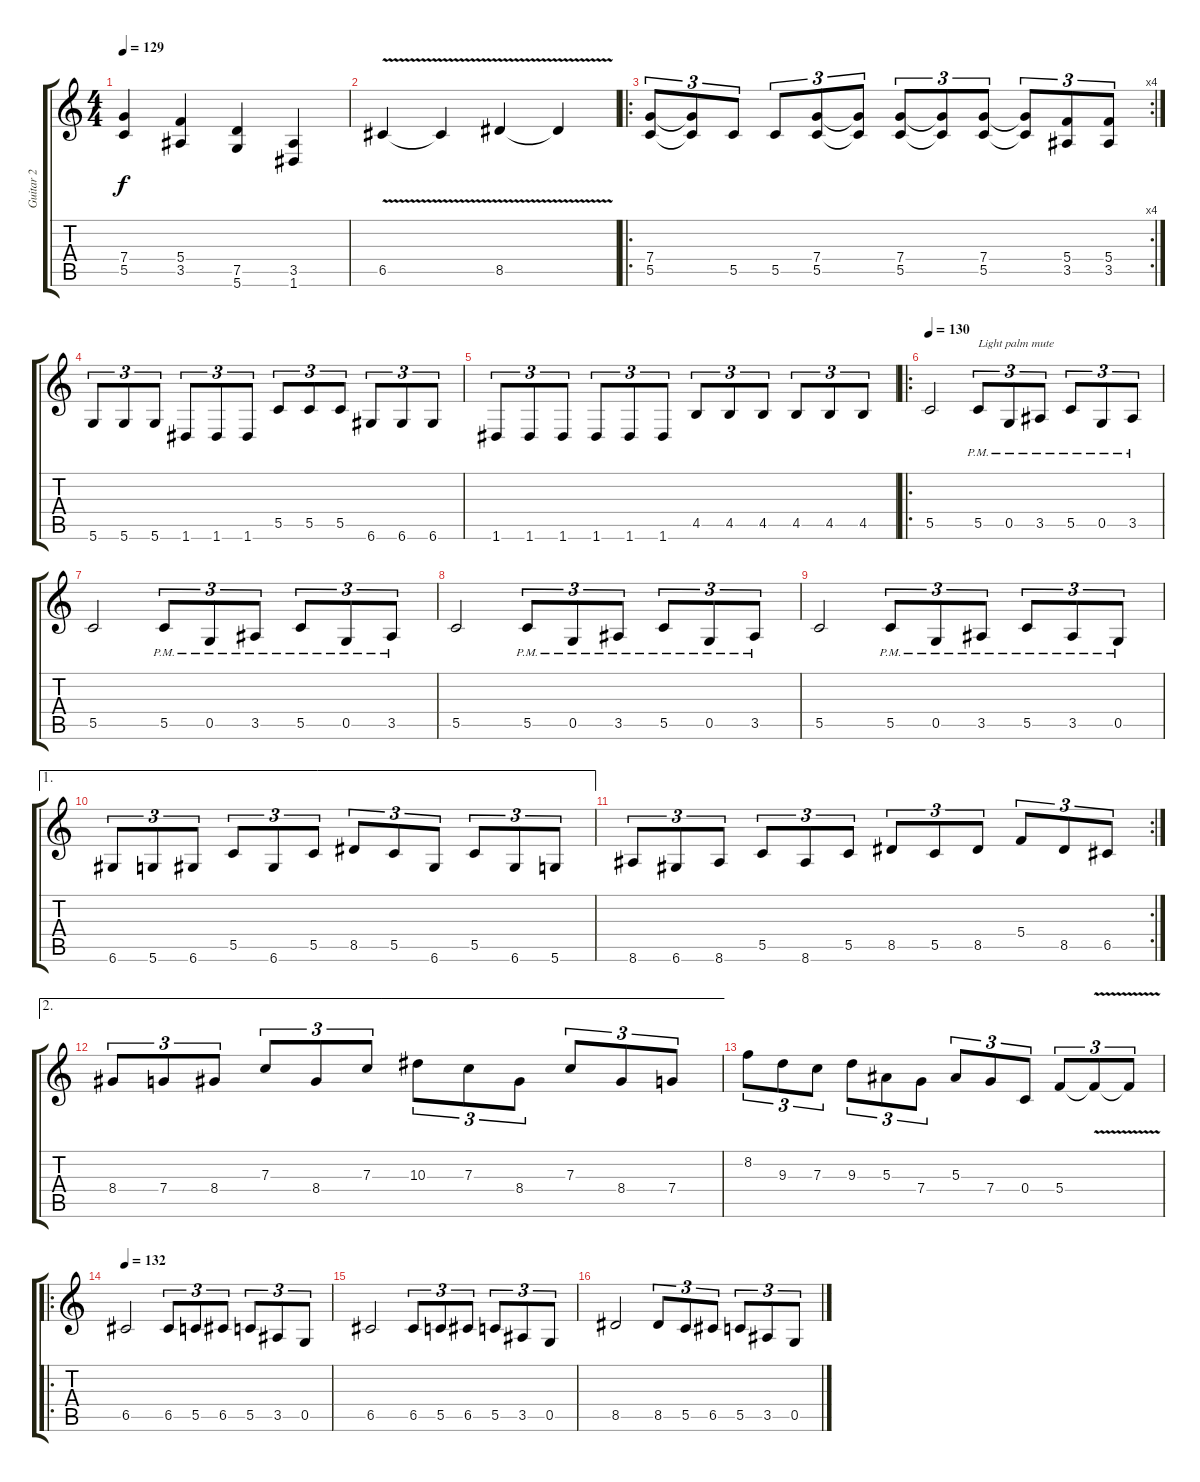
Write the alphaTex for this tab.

\track ("Guitar 2" "Guitar 2") {instrument distortionguitar}
\staff {score tabs}
\tuning (D4 A3 F3 C3 G2 D2) {hide}
\ts (4 4)
\tempo 129
\clef g2
\ks c
(7.4 5.5).4{dy f} (5.4 3.5).4 (7.5 5.6).4 (3.5 1.6).4 |
6.5{v}.4 6.5{v t}.4 8.5{v}.4 8.5{v t}.4 |
\ro
\rc 4
(7.4 5.5).8{tu (3 2)} (7.4{t} 5.5{t}).8{tu (3 2)} 5.5.8{tu (3 2)} 5.5.8{tu (3 2)} (7.4 5.5).8{tu (3 2)} (7.4{t} 5.5{t}).8{tu (3 2)} (7.4 5.5).8{tu (3 2)} (7.4{t} 5.5{t}).8{tu (3 2)} (7.4 5.5).8{tu (3 2)} (7.4{t} 5.5{t}).8{tu (3 2)} (5.4 3.5).8{tu (3 2)} (5.4 3.5).8{tu (3 2)} |
5.6.8{tu (3 2)} 5.6.8{tu (3 2)} 5.6.8{tu (3 2)} 1.6.8{tu (3 2)} 1.6.8{tu (3 2)} 1.6.8{tu (3 2)} 5.5.8{tu (3 2)} 5.5.8{tu (3 2)} 5.5.8{tu (3 2)} 6.6.8{tu (3 2)} 6.6.8{tu (3 2)} 6.6.8{tu (3 2)} |
1.6.8{tu (3 2)} 1.6.8{tu (3 2)} 1.6.8{tu (3 2)} 1.6.8{tu (3 2)} 1.6.8{tu (3 2)} 1.6.8{tu (3 2)} 4.5.8{tu (3 2)} 4.5.8{tu (3 2)} 4.5.8{tu (3 2)} 4.5.8{tu (3 2)} 4.5.8{tu (3 2)} 4.5.8{tu (3 2)} |
\ro
\tempo 130
5.5.2 5.5{pm}.8{tu (3 2) txt "Light palm mute"} 0.5{pm}.8{tu (3 2)} 3.5{pm}.8{tu (3 2)} 5.5{pm}.8{tu (3 2)} 0.5{pm}.8{tu (3 2)} 3.5{pm}.8{tu (3 2)} |
5.5.2 5.5{pm}.8{tu (3 2)} 0.5{pm}.8{tu (3 2)} 3.5{pm}.8{tu (3 2)} 5.5{pm}.8{tu (3 2)} 0.5{pm}.8{tu (3 2)} 3.5{pm}.8{tu (3 2)} |
5.5.2 5.5{pm}.8{tu (3 2)} 0.5{pm}.8{tu (3 2)} 3.5{pm}.8{tu (3 2)} 5.5{pm}.8{tu (3 2)} 0.5{pm}.8{tu (3 2)} 3.5{pm}.8{tu (3 2)} |
5.5.2 5.5{pm}.8{tu (3 2)} 0.5{pm}.8{tu (3 2)} 3.5{pm}.8{tu (3 2)} 5.5{pm}.8{tu (3 2)} 3.5{pm}.8{tu (3 2)} 0.5{pm}.8{tu (3 2)} |
\ae 1
6.6.8{tu (3 2)} 5.6.8{tu (3 2)} 6.6.8{tu (3 2)} 5.5.8{tu (3 2)} 6.6.8{tu (3 2)} 5.5.8{tu (3 2)} 8.5.8{tu (3 2)} 5.5.8{tu (3 2)} 6.6.8{tu (3 2)} 5.5.8{tu (3 2)} 6.6.8{tu (3 2)} 5.6.8{tu (3 2)} |
\rc 2
8.6.8{tu (3 2)} 6.6.8{tu (3 2)} 8.6.8{tu (3 2)} 5.5.8{tu (3 2)} 8.6.8{tu (3 2)} 5.5.8{tu (3 2)} 8.5.8{tu (3 2)} 5.5.8{tu (3 2)} 8.5.8{tu (3 2)} 5.4.8{tu (3 2)} 8.5.8{tu (3 2)} 6.5.8{tu (3 2)} |
\ae 2
8.4.8{tu (3 2)} 7.4.8{tu (3 2)} 8.4.8{tu (3 2)} 7.3.8{tu (3 2)} 8.4.8{tu (3 2)} 7.3.8{tu (3 2)} 10.3.8{tu (3 2)} 7.3.8{tu (3 2)} 8.4.8{tu (3 2)} 7.3.8{tu (3 2)} 8.4.8{tu (3 2)} 7.4.8{tu (3 2)} |
8.2.8{tu (3 2)} 9.3.8{tu (3 2)} 7.3.8{tu (3 2)} 9.3.8{tu (3 2)} 5.3.8{tu (3 2)} 7.4.8{tu (3 2)} 5.3.8{tu (3 2)} 7.4.8{tu (3 2)} 0.4.8{tu (3 2)} 5.4.8{tu (3 2)} 5.4{v t}.8{tu (3 2)} 5.4{v t}.8{tu (3 2)} |
\ro
\tempo 132
6.5.2 6.5.8{tu (3 2)} 5.5.8{tu (3 2)} 6.5.8{tu (3 2)} 5.5.8{tu (3 2)} 3.5.8{tu (3 2)} 0.5.8{tu (3 2)} |
6.5.2 6.5.8{tu (3 2)} 5.5.8{tu (3 2)} 6.5.8{tu (3 2)} 5.5.8{tu (3 2)} 3.5.8{tu (3 2)} 0.5.8{tu (3 2)} |
8.5.2 8.5.8{tu (3 2)} 5.5.8{tu (3 2)} 6.5.8{tu (3 2)} 5.5.8{tu (3 2)} 3.5.8{tu (3 2)} 0.5.8{tu (3 2)}
